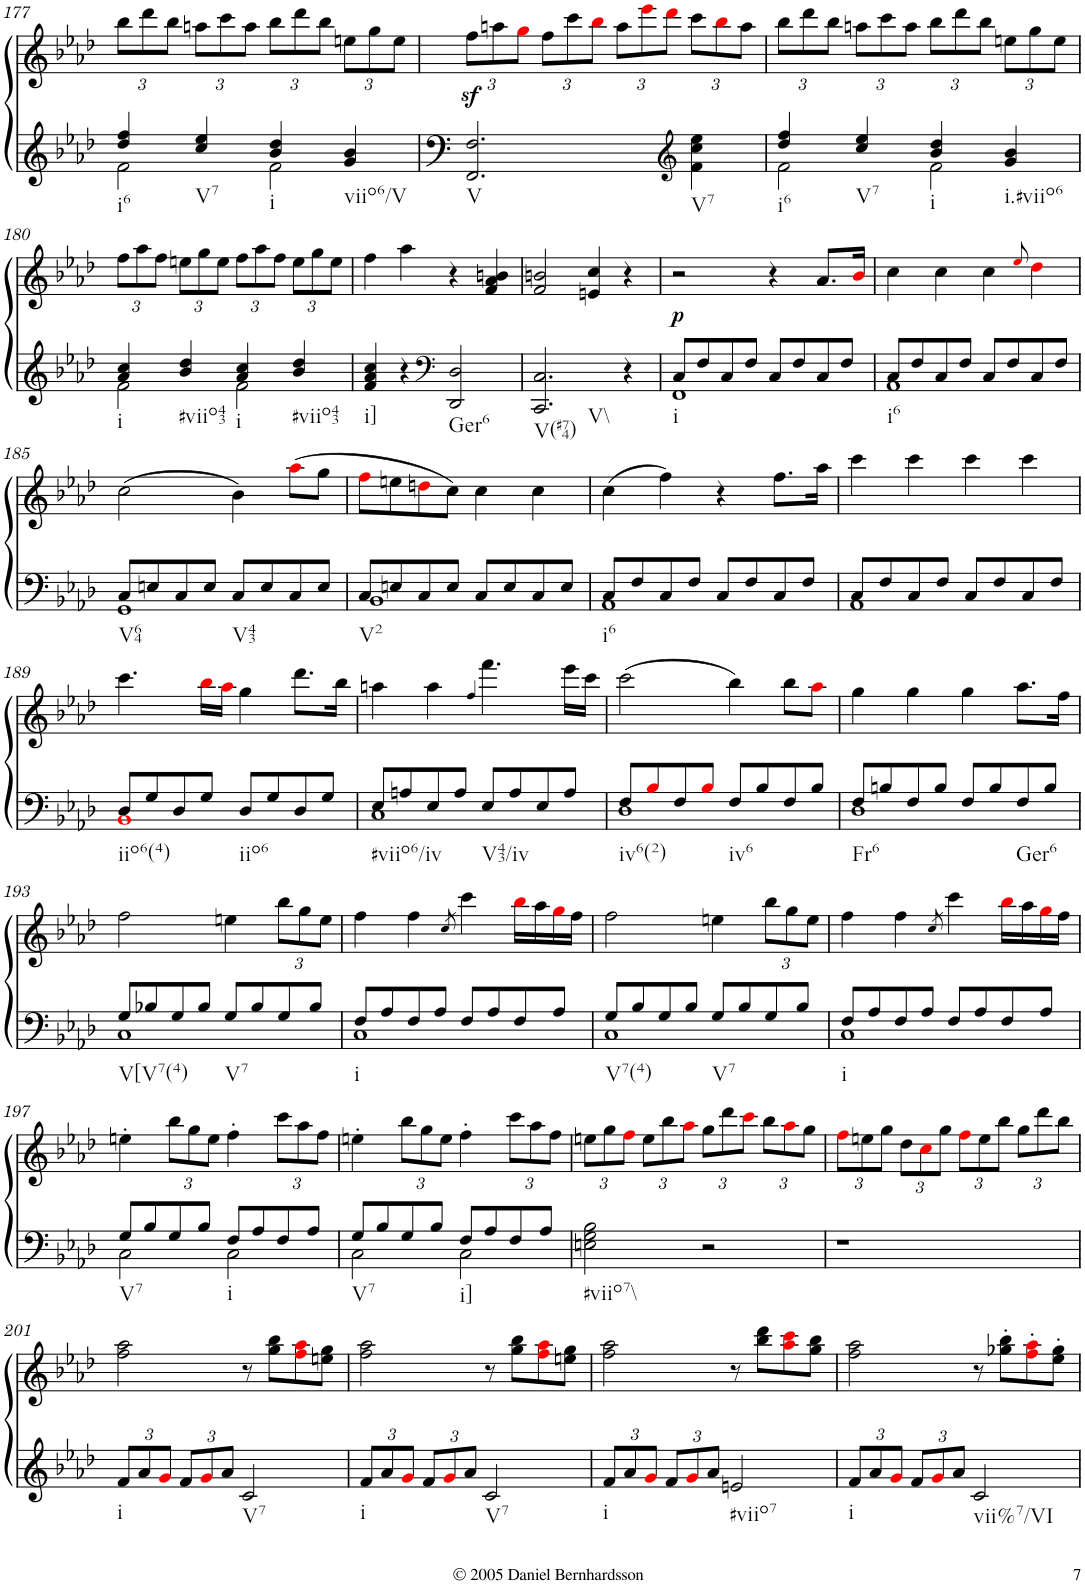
**kern	**kern	**dynam
*part1	*part1	*part1
*staff2	*staff1	*staff1/2
*I"Piano	*	*
*I'Pno.	*	*
!!LO:PB:g=z
*clefG2	*clefG2	*
*k[b-e-a-d-]	*k[b-e-a-d-]	*
*M4/4	*M4/4	*
*met(c)	*met(c)	*
=177	=177	=177
*^	*	*
*	*	*Xbrackettup	*
!LO:TX:b:t=i6	!	!	!
4dd-/ 4ff/	2f\	12bb-\L	.
.	.	12ddd-\	.
.	.	12bb-\J	.
!LO:TX:b:t=V7	!	!	!
4cc/ 4ee-/	.	12aan\L	.
.	.	12ccc\	.
.	.	12aa\J	.
!LO:TX:b:t=i	!	!	!
4b-/ 4dd-/	2f\	12bb-\L	.
.	.	12ddd-\	.
.	.	12bb-\J	.
!LO:TX:b:t=viio6/V	!	!	!
4g/ 4b-/	.	12een\L	.
.	.	12gg\	.
.	.	12ee\J	.
*v	*v	*	*
=178	=178	=178
!LO:TX:b:t=V	!	!
2.FF/ 2.F/	12ffz<\L	.
.	12aan\	.
.	12ggi\J	.
.	12ff\L	.
.	12ccc\	.
.	12bb-i\J	.
.	12aa\L	.
.	12eee-i\	.
.	12ddd-i\J	.
*clefG2	*	*
!LO:TX:b:t=V7	!	!
4f\ 4cc\ 4ee-\	12ccc\L	.
.	12bb-i\	.
.	12aa\J	.
=179	=179	=179
*^	*	*
!LO:TX:b:t=i6	!	!	!
4dd-/ 4ff/	2f\	12bb-\L	.
.	.	12ddd-\	.
.	.	12bb-\J	.
!LO:TX:b:t=V7	!	!	!
4cc/ 4ee-/	.	12aan\L	.
.	.	12ccc\	.
.	.	12aa\J	.
!LO:TX:b:t=i	!	!	!
4b-/ 4dd-/	2f\	12bb-\L	.
.	.	12ddd-\	.
.	.	12bb-\J	.
!LO:TX:b:t=i.#viio6	!	!	!
4g/ 4b-/	.	12een\L	.
.	.	12gg\	.
.	.	12ee\J	.
!!LO:LB:g=z
=180	=180	=180	=180
!LO:TX:b:t=i	!	!	!
4a-/ 4cc/	2f\	12ff\L	.
.	.	12aa-\	.
.	.	12ff\J	.
!LO:TX:b:t=#viio43	!	!	!
4b-/ 4dd-/	.	12een\L	.
.	.	12gg\	.
.	.	12ee\J	.
!LO:TX:b:t=i	!	!	!
4a-/ 4cc/	2f\	12ff\L	.
.	.	12aa-\	.
.	.	12ff\J	.
!LO:TX:b:t=#viio43	!	!	!
4b-/ 4dd-/	.	12ee\L	.
.	.	12gg\	.
.	.	12ee\J	.
*v	*v	*	*
=181	=181	=181
!LO:TX:b:t=i]	!	!
4f/ 4a-/ 4cc/	4ff\	.
4r	4aa-\	.
*clefF4	*	*
!LO:TX:b:t=Ger6	!	!
2DD-/ 2D-/	4r	.
.	4f/ 4a-/ 4bn/	.
=182	=182	=182
!LO:TX:b:t=V(#74)	!	!
!LO:TX:b:t=V\\	!	!
2.CC/ 2.C/	2f/ 2bn/	.
.	4en/ 4cc/	.
4r	4r	.
=183	=183	=183
*^	*	*
!LO:TX:b:t=i	!	!	!
!	!	!	!LO:DY:b
8C/L	1FF	2r	p
8F/	.	.	.
8C/	.	.	.
8F/J	.	.	.
8C/L	.	4r	.
8F/	.	.	.
8C/	.	8.a-/L	.
8F/J	.	.	.
.	.	16b-i/Jk	.
=184	=184	=184	=184
!LO:TX:b:t=i6	!	!	!
8C/L	1AA-	4cc\	.
8F/	.	.	.
8C/	.	4cc\	.
8F/J	.	.	.
8C/L	.	4cc\	.
8F/	.	.	.
.	.	8qee-i/	.
8C/	.	4dd-i\	.
8F/J	.	.	.
!!LO:LB:g=z
=185	=185	=185	=185
!LO:TX:b:t=V64	!	!	!
8C/L	1GG	(2cc\	.
8En/	.	.	.
8C/	.	.	.
8E/J	.	.	.
!LO:TX:b:t=V43	!	!	!
8C/L	.	4b-\)	.
8E/	.	.	.
8C/	.	(8aa-i\L	.
8E/J	.	8gg\J	.
=186	=186	=186	=186
!LO:TX:b:t=V2	!	!	!
8C/L	1BB-	8ffi\L	.
8En/	.	8een\	.
8C/	.	8ddni\	.
8E/J	.	8cc\J)	.
8C/L	.	4cc\	.
8E/	.	.	.
8C/	.	4cc\	.
8E/J	.	.	.
=187	=187	=187	=187
!LO:TX:b:t=i6	!	!	!
8C/L	1AA-	(4cc\	.
8F/	.	.	.
8C/	.	4ff\)	.
8F/J	.	.	.
8C/L	.	4r	.
8F/	.	.	.
8C/	.	8.ff\L	.
8F/J	.	.	.
.	.	16aa-\Jk	.
=188	=188	=188	=188
8C/L	1AA-	4ccc\	.
8F/	.	.	.
8C/	.	4ccc\	.
8F/J	.	.	.
8C/L	.	4ccc\	.
8F/	.	.	.
8C/	.	4ccc\	.
8F/J	.	.	.
!!LO:LB:g=z
=189	=189	=189	=189
!LO:TX:b:t=iio6(4)	!	!	!
8D-/L	1BB-i	4.ccc\	.
8G/	.	.	.
8D-/	.	.	.
8G/J	.	16bb-i\LL	.
.	.	16aa-i\JJ	.
!LO:TX:b:t=iio6	!	!	!
8D-/L	.	4gg\	.
8G/	.	.	.
8D-/	.	8.ddd-\L	.
8G/J	.	.	.
.	.	16bb-\Jk	.
=190	=190	=190	=190
!LO:TX:b:t=#viio6/iv	!	!	!
8E-/L	1C	4aan\	.
8An/	.	.	.
8E-/	.	4aa\	.
8A/J	.	.	.
.	.	4qff/	.
!LO:TX:b:t=V43/iv	!	!	!
8E-/L	.	4.fff\	.
8A/	.	.	.
8E-/	.	.	.
8A/J	.	16eee-\LL	.
.	.	16ccc\JJ	.
=191	=191	=191	=191
!LO:TX:b:t=iv6(2)	!	!	!
8F/L	1D-	(2ccc\	.
8B-i/	.	.	.
8F/	.	.	.
8B-i/J	.	.	.
!LO:TX:b:t=iv6	!	!	!
8F/L	.	4bb-\)	.
8B-/	.	.	.
8F/	.	8bb-\L	.
8B-/J	.	8aa-i\J	.
=192	=192	=192	=192
!LO:TX:b:t=Fr6	!	!	!
8F/L	1D-	4gg\	.
8Bn/	.	.	.
8F/	.	4gg\	.
8B/J	.	.	.
8F/L	.	4gg\	.
8B/	.	.	.
!LO:TX:b:t=Ger6	!	!	!
8F/	.	8.aa-\L	.
8B/J	.	.	.
.	.	16ff\Jk	.
!!LO:LB:g=z
=193	=193	=193	=193
!LO:TX:b:t=V[V7(4)	!	!	!
8G/L	1C	2ff\	.
8B-X/	.	.	.
8G/	.	.	.
8B-/J	.	.	.
!LO:TX:b:t=V7	!	!	!
8G/L	.	4een\	.
8B-/	.	.	.
8G/	.	12bb-\L	.
.	.	12gg\	.
8B-/J	.	.	.
.	.	12ee\J	.
=194	=194	=194	=194
!LO:TX:b:t=i	!	!	!
8F/L	1C	4ff\	.
8A-/	.	.	.
8F/	.	4ff\	.
8A-/J	.	.	.
.	.	8qcc/	.
8F/L	.	4ccc\	.
8A-/	.	.	.
8F/	.	16bb-i\LL	.
.	.	16aa-\	.
8A-/J	.	16ggi\	.
.	.	16ff\JJ	.
=195	=195	=195	=195
!LO:TX:b:t=V7(4)	!	!	!
8G/L	1C	2ff\	.
8B-/	.	.	.
8G/	.	.	.
8B-/J	.	.	.
!LO:TX:b:t=V7	!	!	!
8G/L	.	4een\	.
8B-/	.	.	.
8G/	.	12bb-\L	.
.	.	12gg\	.
8B-/J	.	.	.
.	.	12ee\J	.
=196	=196	=196	=196
!LO:TX:b:t=i	!	!	!
8F/L	1C	4ff\	.
8A-/	.	.	.
8F/	.	4ff\	.
8A-/J	.	.	.
.	.	8qcc/	.
8F/L	.	4ccc\	.
8A-/	.	.	.
8F/	.	16bb-i\LL	.
.	.	16aa-\	.
8A-/J	.	16ggi\	.
.	.	16ff\JJ	.
!!LO:LB:g=z
=197	=197	=197	=197
!LO:TX:b:t=V7	!	!	!
8G/L	2C\	4een'\	.
8B-/	.	.	.
8G/	.	12bb-\L	.
.	.	12gg\	.
8B-/J	.	.	.
.	.	12ee\J	.
!LO:TX:b:t=i	!	!	!
8F/L	2C\	4ff'\	.
8A-/	.	.	.
8F/	.	12ccc\L	.
.	.	12aa-\	.
8A-/J	.	.	.
.	.	12ff\J	.
=198	=198	=198	=198
!LO:TX:b:t=V7	!	!	!
8G/L	2C\	4een'\	.
8B-/	.	.	.
8G/	.	12bb-\L	.
.	.	12gg\	.
8B-/J	.	.	.
.	.	12ee\J	.
!LO:TX:b:t=i]	!	!	!
8F/L	2C\	4ff'\	.
8A-/	.	.	.
8F/	.	12ccc\L	.
.	.	12aa-\	.
8A-/J	.	.	.
.	.	12ff\J	.
*v	*v	*	*
=199	=199	=199
!LO:TX:b:t=#viio7\\	!	!
2En\ 2G\ 2B-\	12een\L	.
.	12gg\	.
.	12ffi\J	.
.	12ee\L	.
.	12bb-\	.
.	12aa-i\J	.
2r	12gg\L	.
.	12ddd-\	.
.	12ccci\J	.
.	12bb-\L	.
.	12aa-i\	.
.	12gg\J	.
=200	=200	=200
1r	12ffi\L	.
.	12een\	.
.	12gg\J	.
.	12dd-\L	.
.	12cci\	.
.	12gg\J	.
.	12ffi\L	.
.	12ee\	.
.	12bb-\J	.
.	12gg\L	.
.	12ddd-\	.
.	12bb-\J	.
!!LO:LB:g=z
=201	=201	=201
*Xbrackettup	*	*
!LO:TX:b:t=i	!	!
12f/L	2ff\ 2aa-\	.
12a-/	.	.
12gi/J	.	.
12f/L	.	.
12gi/	.	.
12a-/J	.	.
!LO:TX:b:t=V7	!	!
2c/	8r	.
.	8gg\ 8bb-\L	.
.	8ffi\ 8aa-i\	.
.	8een\ 8gg\J	.
=202	=202	=202
!LO:TX:b:t=i	!	!
12f/L	2ff\ 2aa-\	.
12a-/	.	.
12gi/J	.	.
12f/L	.	.
12gi/	.	.
12a-/J	.	.
!LO:TX:b:t=V7	!	!
2c/	8r	.
.	8gg\ 8bb-\L	.
.	8ffi\ 8aa-i\	.
.	8een\ 8gg\J	.
=203	=203	=203
!LO:TX:b:t=i	!	!
12f/L	2ff\ 2aa-\	.
12a-/	.	.
12gi/J	.	.
12f/L	.	.
12gi/	.	.
12a-/J	.	.
!LO:TX:b:t=#viio7	!	!
2en/	8r	.
.	8bb-\ 8ddd-\L	.
.	8aa-i\ 8ccci\	.
.	8gg\ 8bb-\J	.
=204	=204	=204
!LO:TX:b:t=i	!	!
12f/L	2ff\ 2aa-\	.
12a-/	.	.
12gi/J	.	.
12f/L	.	.
12gi/	.	.
12a-/J	.	.
!LO:TX:b:t=vii%7/VI	!	!
2c/	8r	.
.	8gg-X\' 8bb-\'L	.
.	8ffi\' 8aa-i\'	.
.	8ee-\' 8gg-\'J	.
=	=	=
*-	*-	*-
